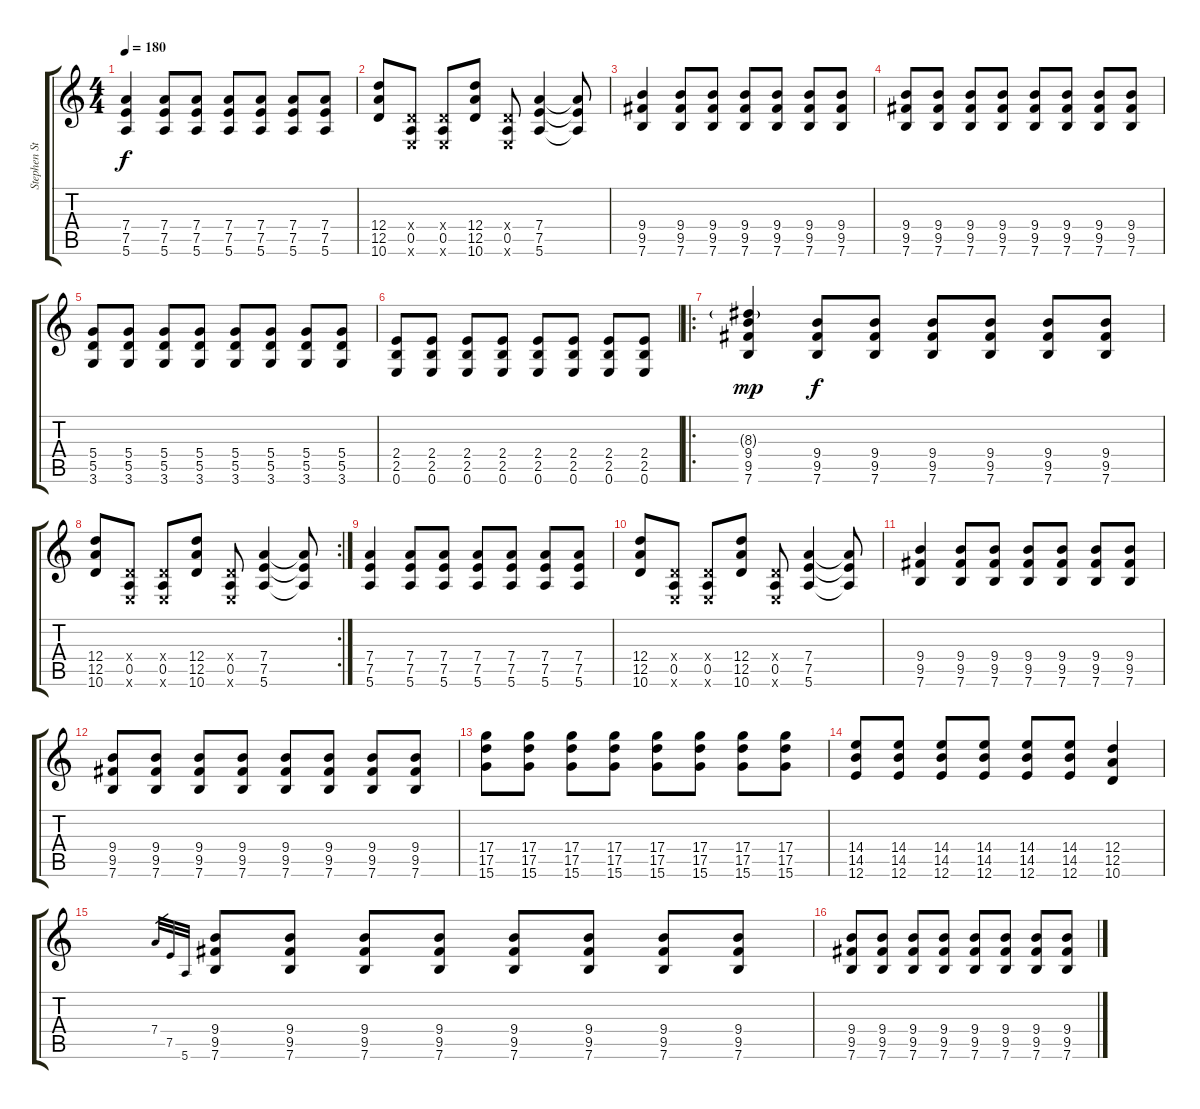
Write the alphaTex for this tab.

\track ("Stephen Stills" "Stephen St") {instrument overdrivenguitar}
\staff {score tabs}
\tuning (E4 B3 G3 D3 A2 E2) {hide}
\ts (4 4)
\tempo 180
\clef g2
\ks c
(7.4 7.5 5.6).4{dy f} (7.4 7.5 5.6).8 (7.4 7.5 5.6).8 (7.4 7.5 5.6).8 (7.4 7.5 5.6).8 (7.4 7.5 5.6).8 (7.4 7.5 5.6).8 |
(12.4 12.5 10.6).8 (0.4{x} 0.5 0.6{x}).8 (0.4{x} 0.5 0.6{x}).8 (12.4 12.5 10.6).8 (0.4{x} 0.5 0.6{x}).8 (7.4 7.5 5.6).4 (7.4{t} 7.5{t} 5.6{t}).8 |
(9.4 9.5 7.6).4 (9.4 9.5 7.6).8 (9.4 9.5 7.6).8 (9.4 9.5 7.6).8 (9.4 9.5 7.6).8 (9.4 9.5 7.6).8 (9.4 9.5 7.6).8 |
(9.4 9.5 7.6).8 (9.4 9.5 7.6).8 (9.4 9.5 7.6).8 (9.4 9.5 7.6).8 (9.4 9.5 7.6).8 (9.4 9.5 7.6).8 (9.4 9.5 7.6).8 (9.4 9.5 7.6).8 |
(5.4 5.5 3.6).8 (5.4 5.5 3.6).8 (5.4 5.5 3.6).8 (5.4 5.5 3.6).8 (5.4 5.5 3.6).8 (5.4 5.5 3.6).8 (5.4 5.5 3.6).8 (5.4 5.5 3.6).8 |
(2.4 2.5 0.6).8 (2.4 2.5 0.6).8 (2.4 2.5 0.6).8 (2.4 2.5 0.6).8 (2.4 2.5 0.6).8 (2.4 2.5 0.6).8 (2.4 2.5 0.6).8 (2.4 2.5 0.6).8 |
\ro
(8.3{g} 9.4 9.5 7.6).4{dy mp} (9.4 9.5 7.6).8{dy f} (9.4 9.5 7.6).8 (9.4 9.5 7.6).8 (9.4 9.5 7.6).8 (9.4 9.5 7.6).8 (9.4 9.5 7.6).8 |
\rc 2
(12.4 12.5 10.6).8 (0.4{x} 0.5 0.6{x}).8 (0.4{x} 0.5 0.6{x}).8 (12.4 12.5 10.6).8 (0.4{x} 0.5 0.6{x}).8 (7.4 7.5 5.6).4 (7.4{t} 7.5{t} 5.6{t}).8 |
(7.4 7.5 5.6).4 (7.4 7.5 5.6).8 (7.4 7.5 5.6).8 (7.4 7.5 5.6).8 (7.4 7.5 5.6).8 (7.4 7.5 5.6).8 (7.4 7.5 5.6).8 |
(12.4 12.5 10.6).8 (0.4{x} 0.5 0.6{x}).8 (0.4{x} 0.5 0.6{x}).8 (12.4 12.5 10.6).8 (0.4{x} 0.5 0.6{x}).8 (7.4 7.5 5.6).4 (7.4{t} 7.5{t} 5.6{t}).8 |
(9.4 9.5 7.6).4 (9.4 9.5 7.6).8 (9.4 9.5 7.6).8 (9.4 9.5 7.6).8 (9.4 9.5 7.6).8 (9.4 9.5 7.6).8 (9.4 9.5 7.6).8 |
(9.4 9.5 7.6).8 (9.4 9.5 7.6).8 (9.4 9.5 7.6).8 (9.4 9.5 7.6).8 (9.4 9.5 7.6).8 (9.4 9.5 7.6).8 (9.4 9.5 7.6).8 (9.4 9.5 7.6).8 |
(17.4 17.5 15.6).8 (17.4 17.5 15.6).8 (17.4 17.5 15.6).8 (17.4 17.5 15.6).8 (17.4 17.5 15.6).8 (17.4 17.5 15.6).8 (17.4 17.5 15.6).8 (17.4 17.5 15.6).8 |
(14.4 14.5 12.6).8 (14.4 14.5 12.6).8 (14.4 14.5 12.6).8 (14.4 14.5 12.6).8 (14.4 14.5 12.6).8 (14.4 14.5 12.6).8 (12.4 12.5 10.6).4 |
7.4.32{gr} 7.5.32{gr} 5.6.32{gr} (9.4 9.5 7.6).8 (9.4 9.5 7.6).8 (9.4 9.5 7.6).8 (9.4 9.5 7.6).8 (9.4 9.5 7.6).8 (9.4 9.5 7.6).8 (9.4 9.5 7.6).8 (9.4 9.5 7.6).8 |
(9.4 9.5 7.6).8 (9.4 9.5 7.6).8 (9.4 9.5 7.6).8 (9.4 9.5 7.6).8 (9.4 9.5 7.6).8 (9.4 9.5 7.6).8 (9.4 9.5 7.6).8 (9.4 9.5 7.6).8
